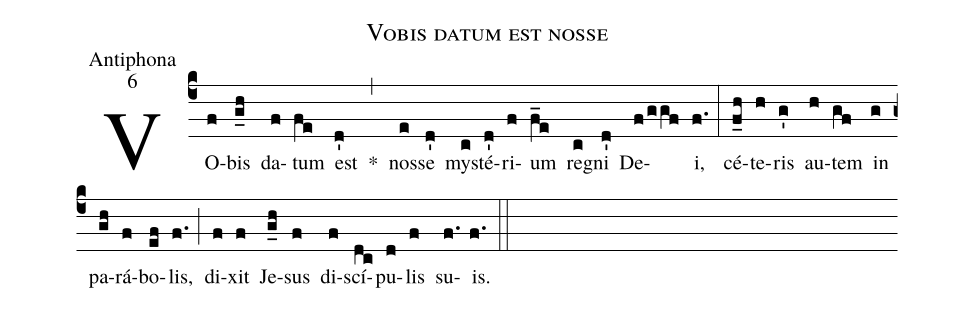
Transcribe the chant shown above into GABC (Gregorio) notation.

name:Vobis datum est nosse;
office-part:Antiphona;
mode:6;
%%
(c4) VO(f)bis(g_h) da(f)tum(fe) est(d') *(,) nos(e)se(d') my(c)sté(d')ri(f)um(f_e) re(c)gni(d') De(f/ggf)i,(f.) (:) cé(f_h)te(h)ris(g') au(h)tem(gf) in(g) pa(gh)rá(f)bo(ef)lis,(f.) (;) di(f)xit(f) Je(g_h)sus(f) di(f)scí(dc)pu(d)lis(f) su(f.)is.(f.) (::)
